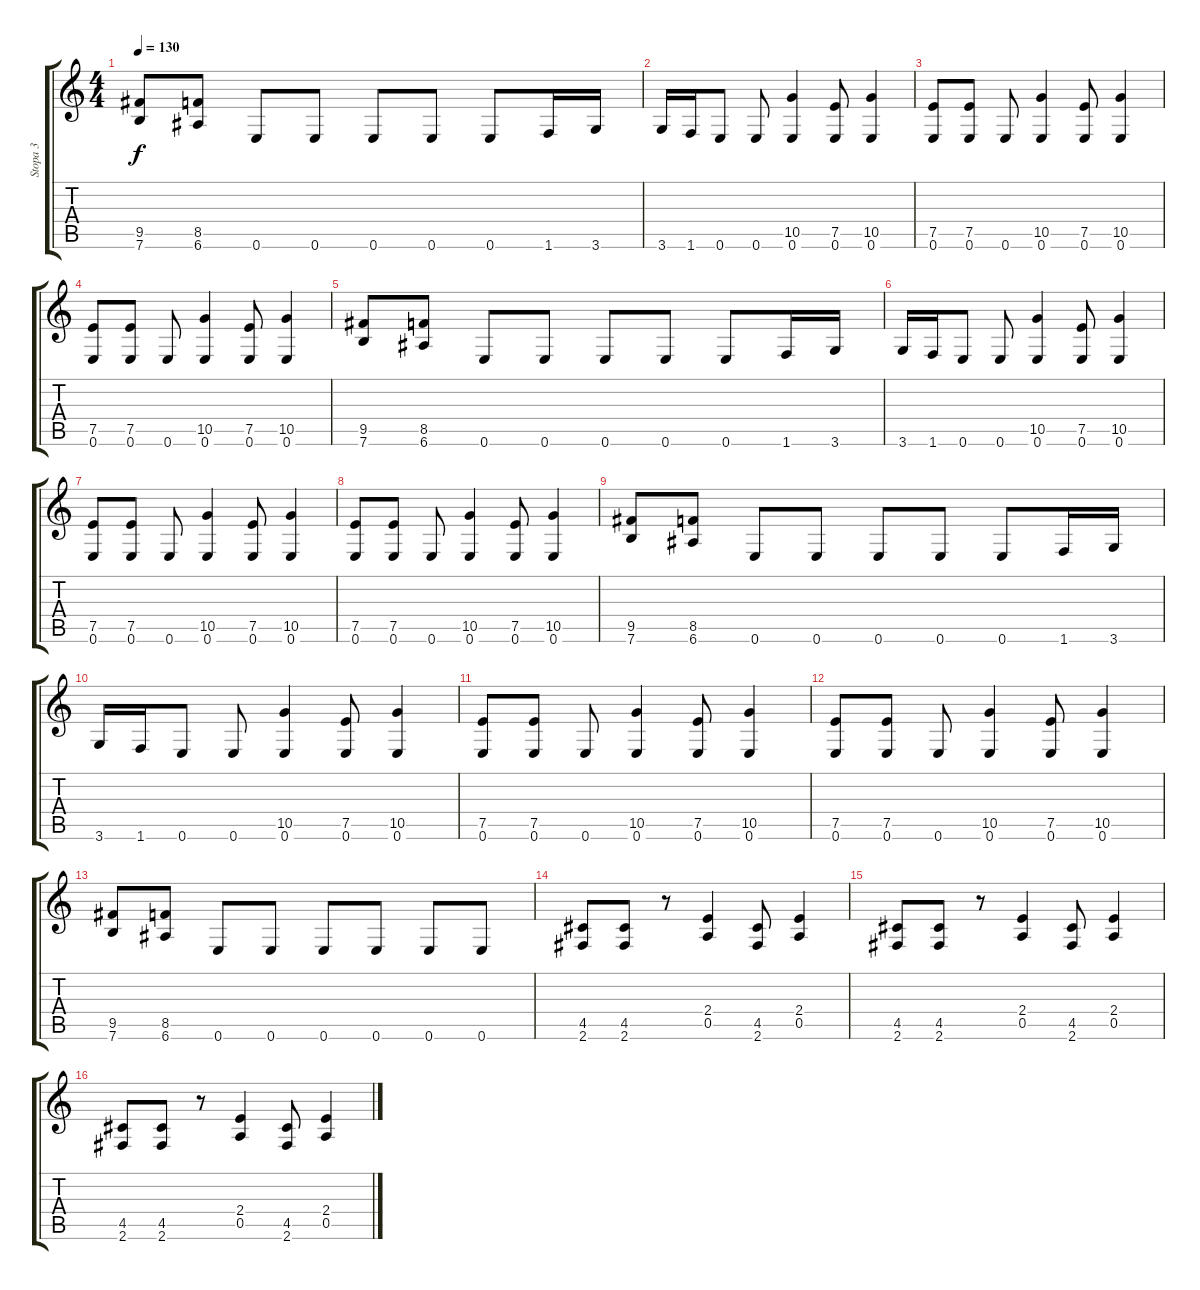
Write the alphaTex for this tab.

\track ("Stopa 3" "Stopa 3") {instrument distortionguitar}
\staff {score tabs}
\tuning (E4 B3 G3 D3 A2 E2) {hide}
\ts (4 4)
\tempo 130
\clef g2
\ks c
(9.5 7.6).8{dy f} (8.5 6.6).8 0.6.8 0.6.8 0.6.8 0.6.8 0.6.8 1.6.16 3.6.16 |
3.6.16 1.6.16 0.6.8 0.6.8 (10.5 0.6).4 (7.5 0.6).8 (10.5 0.6).4 |
(7.5 0.6).8 (7.5 0.6).8 0.6.8 (10.5 0.6).4 (7.5 0.6).8 (10.5 0.6).4 |
(7.5 0.6).8 (7.5 0.6).8 0.6.8 (10.5 0.6).4 (7.5 0.6).8 (10.5 0.6).4 |
(9.5 7.6).8 (8.5 6.6).8 0.6.8 0.6.8 0.6.8 0.6.8 0.6.8 1.6.16 3.6.16 |
3.6.16 1.6.16 0.6.8 0.6.8 (10.5 0.6).4 (7.5 0.6).8 (10.5 0.6).4 |
(7.5 0.6).8 (7.5 0.6).8 0.6.8 (10.5 0.6).4 (7.5 0.6).8 (10.5 0.6).4 |
(7.5 0.6).8 (7.5 0.6).8 0.6.8 (10.5 0.6).4 (7.5 0.6).8 (10.5 0.6).4 |
(9.5 7.6).8 (8.5 6.6).8 0.6.8 0.6.8 0.6.8 0.6.8 0.6.8 1.6.16 3.6.16 |
3.6.16 1.6.16 0.6.8 0.6.8 (10.5 0.6).4 (7.5 0.6).8 (10.5 0.6).4 |
(7.5 0.6).8 (7.5 0.6).8 0.6.8 (10.5 0.6).4 (7.5 0.6).8 (10.5 0.6).4 |
(7.5 0.6).8 (7.5 0.6).8 0.6.8 (10.5 0.6).4 (7.5 0.6).8 (10.5 0.6).4 |
(9.5 7.6).8 (8.5 6.6).8 0.6.8 0.6.8 0.6.8 0.6.8 0.6.8 0.6.8 |
(4.5 2.6).8 (4.5 2.6).8 r.8 (2.4 0.5).4 (4.5 2.6).8 (2.4 0.5).4 |
(4.5 2.6).8 (4.5 2.6).8 r.8 (2.4 0.5).4 (4.5 2.6).8 (2.4 0.5).4 |
(4.5 2.6).8 (4.5 2.6).8 r.8 (2.4 0.5).4 (4.5 2.6).8 (2.4 0.5).4
